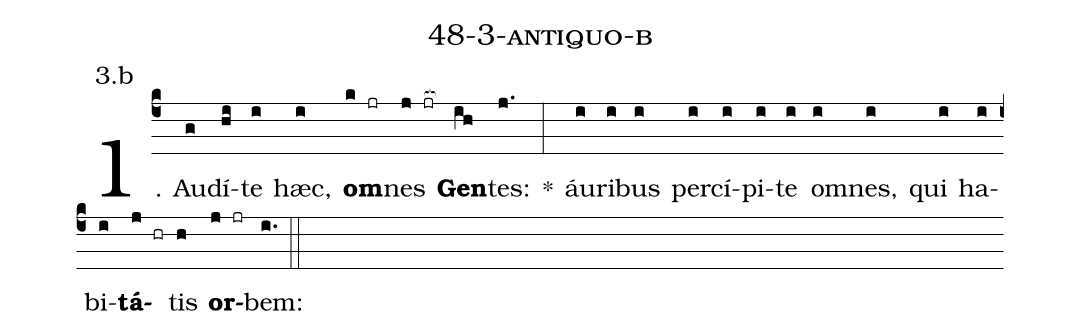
name: 48-3-antiquo-b;
annotation: 3.b;
%%
(c4)1. Au(g)dí(hi)te(i) hæc,(i) <b>om</b>(k jr)nes(j jr[ocb:1{]) <b>Gen</b>(ih[ocb:0}])tes:(j.) *(:) áu(i)ri(i)bus(i) per(i)cí(i)pi(i)te(i) om(i)nes,(i) qui(i) ha(i)bi(i)<b>tá</b>(j hr)tis(h) <b>or</b>(j jr)bem:(i.) (::)
